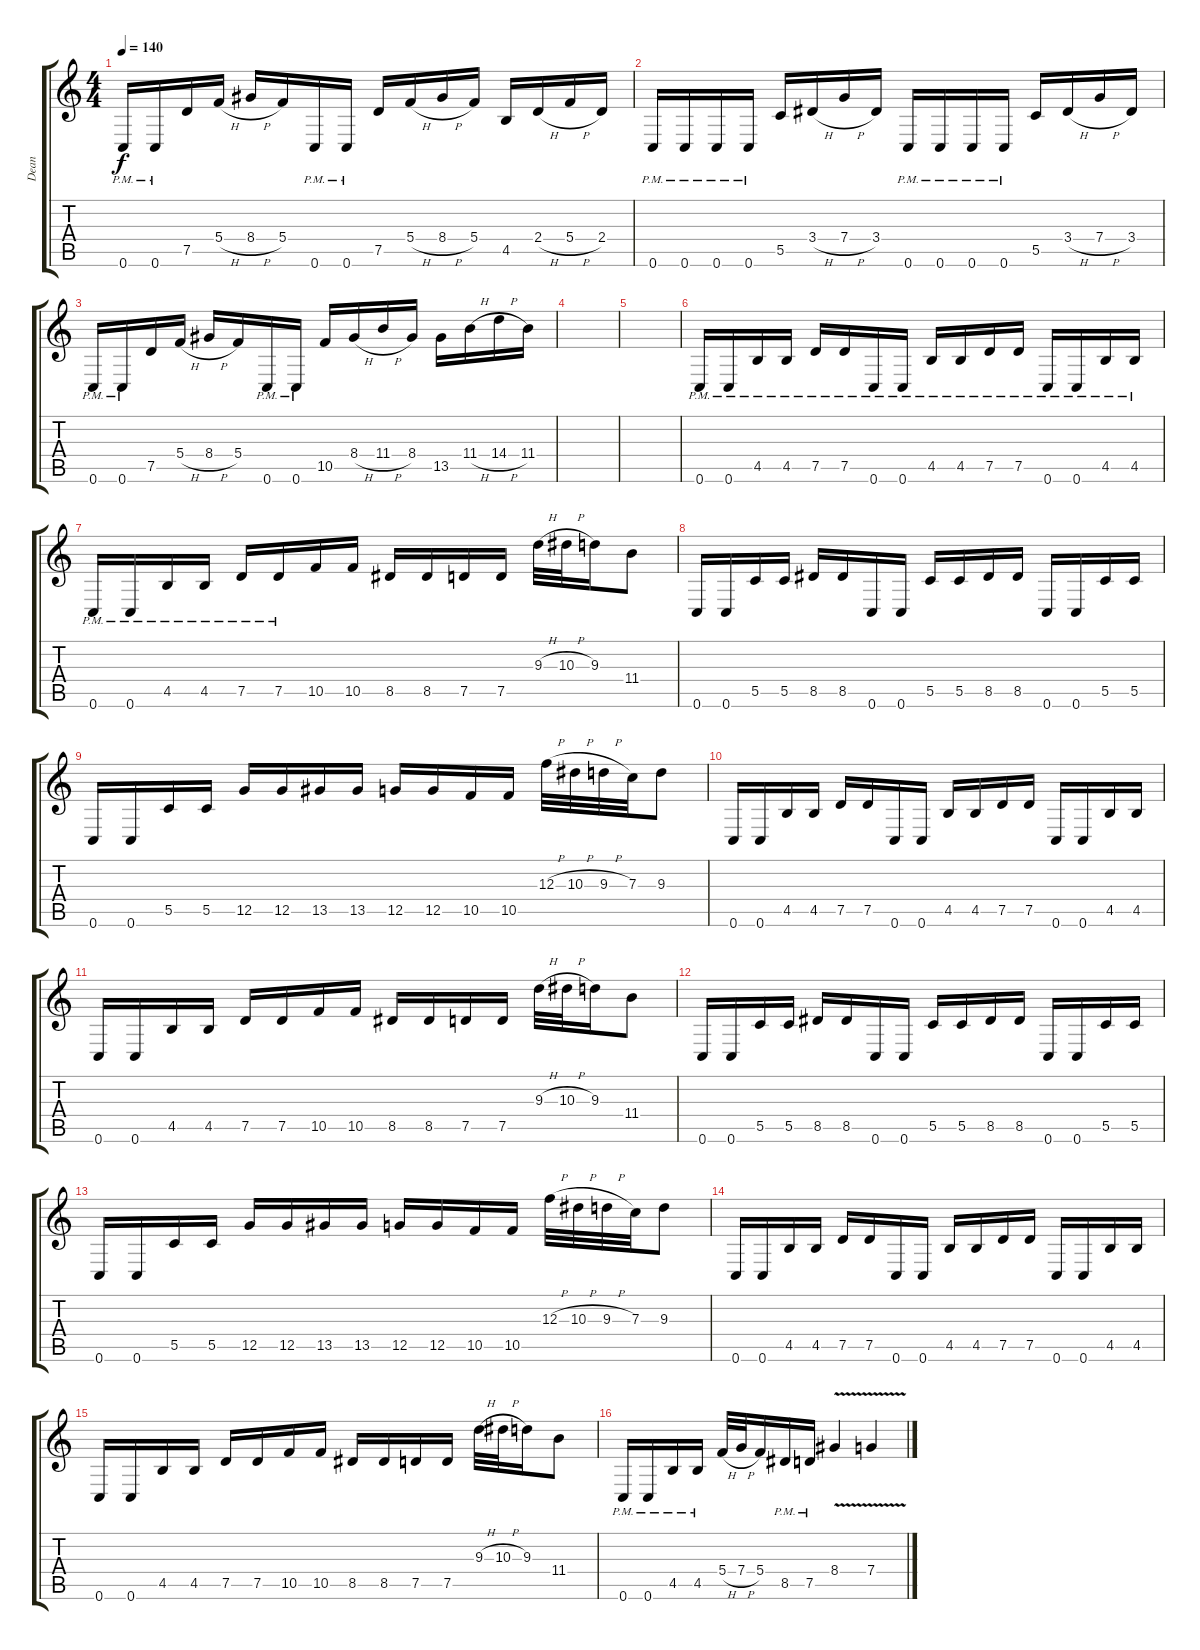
\track ("Dean" "Dean") {instrument distortionguitar}
\staff {score tabs}
\tuning (D4 A3 F3 C3 G2 C2) {hide}
\ts (4 4)
\tempo 140
\clef g2
\ks c
0.6{pm}.16{dy f} 0.6{pm}.16 7.5.16 5.4{h}.16 8.4{h}.16 5.4.16 0.6{pm}.16 0.6{pm}.16 7.5.16 5.4{h}.16 8.4{h}.16 5.4.16 4.5.16 2.4{h}.16 5.4{h}.16 2.4.16 |
0.6{pm}.16 0.6{pm}.16 0.6{pm}.16 0.6{pm}.16 5.5.16 3.4{h}.16 7.4{h}.16 3.4.16 0.6{pm}.16 0.6{pm}.16 0.6{pm}.16 0.6{pm}.16 5.5.16 3.4{h}.16 7.4{h}.16 3.4.16 |
0.6{pm}.16 0.6{pm}.16 7.5.16 5.4{h}.16 8.4{h}.16 5.4.16 0.6{pm}.16 0.6{pm}.16 10.5.16 8.4{h}.16 11.4{h}.16 8.4.16 13.5.16 11.4{h}.16 14.4{h}.16 11.4.16 |
|
|
0.6{pm}.16{balance 16} 0.6{pm}.16 4.5{pm}.16 4.5{pm}.16 7.5{pm}.16 7.5{pm}.16 0.6{pm}.16 0.6{pm}.16 4.5{pm}.16 4.5{pm}.16 7.5{pm}.16 7.5{pm}.16 0.6{pm}.16 0.6{pm}.16 4.5{pm}.16 4.5{pm}.16 |
0.6{pm}.16 0.6{pm}.16 4.5{pm}.16 4.5{pm}.16 7.5{pm}.16 7.5{pm}.16 10.5.16 10.5.16 8.5.16 8.5.16 7.5.16 7.5.16 9.3{h}.32 10.3{h}.32 9.3.16 11.4.8 |
0.6.16 0.6.16 5.5.16 5.5.16 8.5.16 8.5.16 0.6.16 0.6.16 5.5.16 5.5.16 8.5.16 8.5.16 0.6.16 0.6.16 5.5.16 5.5.16 |
0.6.16 0.6.16 5.5.16 5.5.16 12.5.16 12.5.16 13.5.16 13.5.16 12.5.16 12.5.16 10.5.16 10.5.16 12.3{h}.32 10.3{h}.32 9.3{h}.32 7.3.32 9.3.8 |
0.6.16{balance 16} 0.6.16 4.5.16 4.5.16 7.5.16 7.5.16 0.6.16 0.6.16 4.5.16 4.5.16 7.5.16 7.5.16 0.6.16 0.6.16 4.5.16 4.5.16 |
0.6.16 0.6.16 4.5.16 4.5.16 7.5.16 7.5.16 10.5.16 10.5.16 8.5.16 8.5.16 7.5.16 7.5.16 9.3{h}.32 10.3{h}.32 9.3.16 11.4.8 |
0.6.16 0.6.16 5.5.16 5.5.16 8.5.16 8.5.16 0.6.16 0.6.16 5.5.16 5.5.16 8.5.16 8.5.16 0.6.16 0.6.16 5.5.16 5.5.16 |
0.6.16 0.6.16 5.5.16 5.5.16 12.5.16 12.5.16 13.5.16 13.5.16 12.5.16 12.5.16 10.5.16 10.5.16 12.3{h}.32 10.3{h}.32 9.3{h}.32 7.3.32 9.3.8 |
0.6.16{balance 16} 0.6.16 4.5.16 4.5.16 7.5.16 7.5.16 0.6.16 0.6.16 4.5.16 4.5.16 7.5.16 7.5.16 0.6.16 0.6.16 4.5.16 4.5.16 |
0.6.16 0.6.16 4.5.16 4.5.16 7.5.16 7.5.16 10.5.16 10.5.16 8.5.16 8.5.16 7.5.16 7.5.16 9.3{h}.32 10.3{h}.32 9.3.16 11.4.8 |
0.6{pm}.16{balance 8} 0.6{pm}.16 4.5{pm}.16 4.5{pm}.16 5.4{h}.32 7.4{h}.32 5.4.16 8.5{pm}.16 7.5{pm}.16 8.4{v}.4 7.4{v}.4
